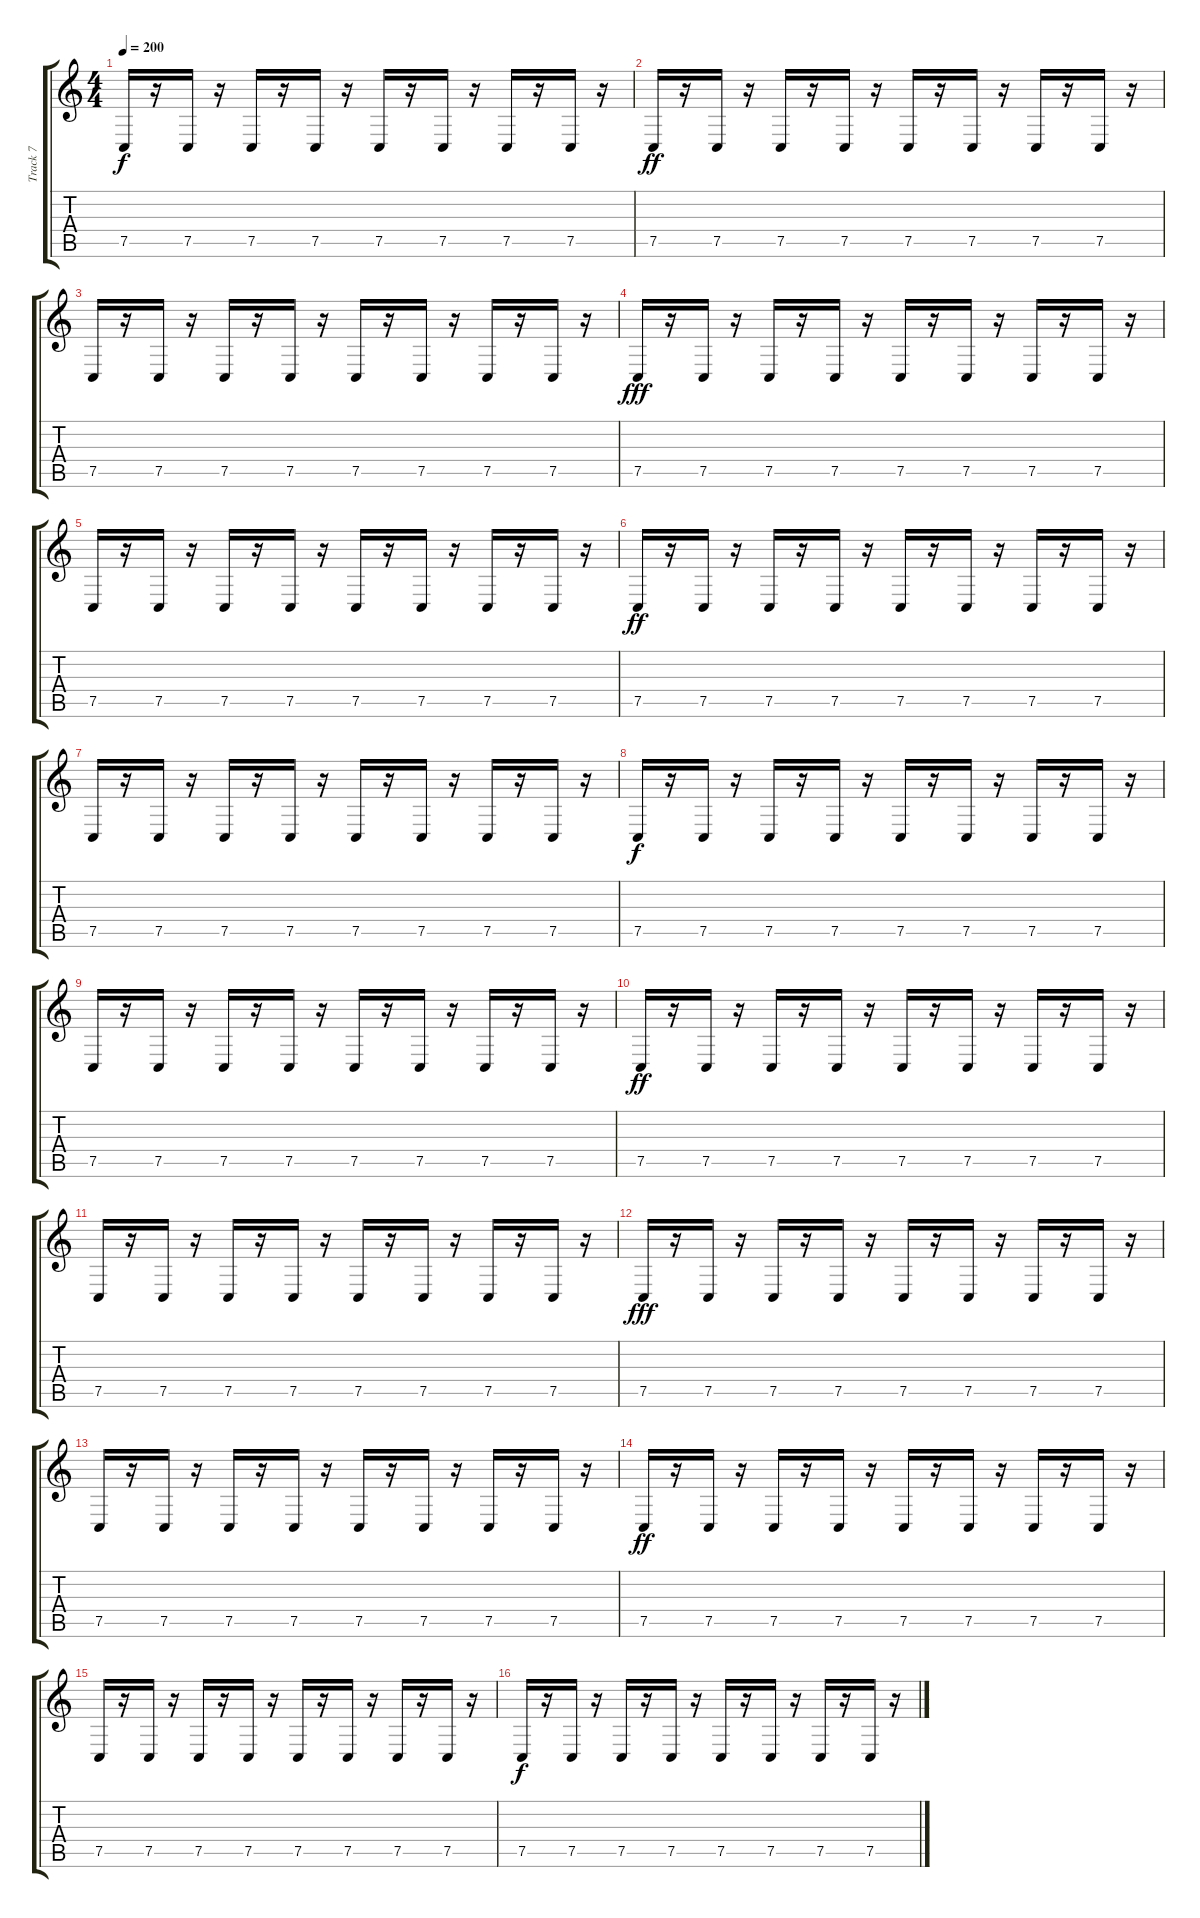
\track ("Track 7" "Track 7") {instrument pad3polysynth}
\staff {score tabs}
\tuning (C4 G3 Eb3 Bb2 F2 C2) {hide}
\ts (4 4)
\tempo 200
\clef g2
\ks c
7.5.16{dy f} r.16 7.5.16 r.16 7.5.16 r.16 7.5.16 r.16 7.5.16 r.16 7.5.16 r.16 7.5.16 r.16 7.5.16 r.16 |
7.5.16{dy ff} r.16 7.5.16 r.16 7.5.16 r.16 7.5.16 r.16 7.5.16 r.16 7.5.16 r.16 7.5.16 r.16 7.5.16 r.16 |
7.5.16 r.16 7.5.16 r.16 7.5.16 r.16 7.5.16 r.16 7.5.16 r.16 7.5.16 r.16 7.5.16 r.16 7.5.16 r.16 |
7.5.16{dy fff} r.16 7.5.16 r.16 7.5.16 r.16 7.5.16 r.16 7.5.16 r.16 7.5.16 r.16 7.5.16 r.16 7.5.16 r.16 |
7.5.16 r.16 7.5.16 r.16 7.5.16 r.16 7.5.16 r.16 7.5.16 r.16 7.5.16 r.16 7.5.16 r.16 7.5.16 r.16 |
7.5.16{dy ff} r.16 7.5.16 r.16 7.5.16 r.16 7.5.16 r.16 7.5.16 r.16 7.5.16 r.16 7.5.16 r.16 7.5.16 r.16 |
7.5.16 r.16 7.5.16 r.16 7.5.16 r.16 7.5.16 r.16 7.5.16 r.16 7.5.16 r.16 7.5.16 r.16 7.5.16 r.16 |
7.5.16{dy f} r.16 7.5.16 r.16 7.5.16 r.16 7.5.16 r.16 7.5.16 r.16 7.5.16 r.16 7.5.16 r.16 7.5.16 r.16 |
7.5.16 r.16 7.5.16 r.16 7.5.16 r.16 7.5.16 r.16 7.5.16 r.16 7.5.16 r.16 7.5.16 r.16 7.5.16 r.16 |
7.5.16{dy ff} r.16 7.5.16 r.16 7.5.16 r.16 7.5.16 r.16 7.5.16 r.16 7.5.16 r.16 7.5.16 r.16 7.5.16 r.16 |
7.5.16 r.16 7.5.16 r.16 7.5.16 r.16 7.5.16 r.16 7.5.16 r.16 7.5.16 r.16 7.5.16 r.16 7.5.16 r.16 |
7.5.16{dy fff} r.16 7.5.16 r.16 7.5.16 r.16 7.5.16 r.16 7.5.16 r.16 7.5.16 r.16 7.5.16 r.16 7.5.16 r.16 |
7.5.16 r.16 7.5.16 r.16 7.5.16 r.16 7.5.16 r.16 7.5.16 r.16 7.5.16 r.16 7.5.16 r.16 7.5.16 r.16 |
7.5.16{dy ff} r.16 7.5.16 r.16 7.5.16 r.16 7.5.16 r.16 7.5.16 r.16 7.5.16 r.16 7.5.16 r.16 7.5.16 r.16 |
7.5.16 r.16 7.5.16 r.16 7.5.16 r.16 7.5.16 r.16 7.5.16 r.16 7.5.16 r.16 7.5.16 r.16 7.5.16 r.16 |
7.5.16{dy f} r.16 7.5.16 r.16 7.5.16 r.16 7.5.16 r.16 7.5.16 r.16 7.5.16 r.16 7.5.16 r.16 7.5.16 r.16
